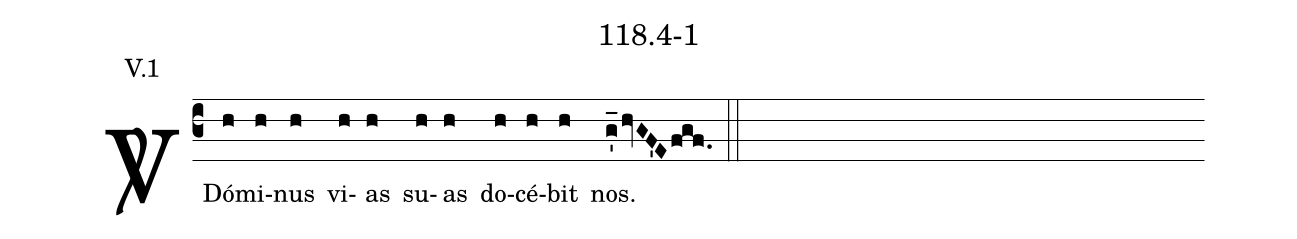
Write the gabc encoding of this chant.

name: 118.4-1;
annotation: V.1;
def-m1: \grealign;
%%
%(c3)<sp>V/</sp>~C{o}n([em1]h)stán(h)tes(h) (   hr   hr   hr   ) es(h)tó(h)te.([em1]g_'hvGF'Efgf.) (::)
(c3)<sp>V/</sp>~D{ó}([em1]h)mi(h)nus(h) vi(h)as(h) su(h)as(h) do(h)cé(h)bit(h) nos.([em1]g_'hvGF'Efgf.) (::)
